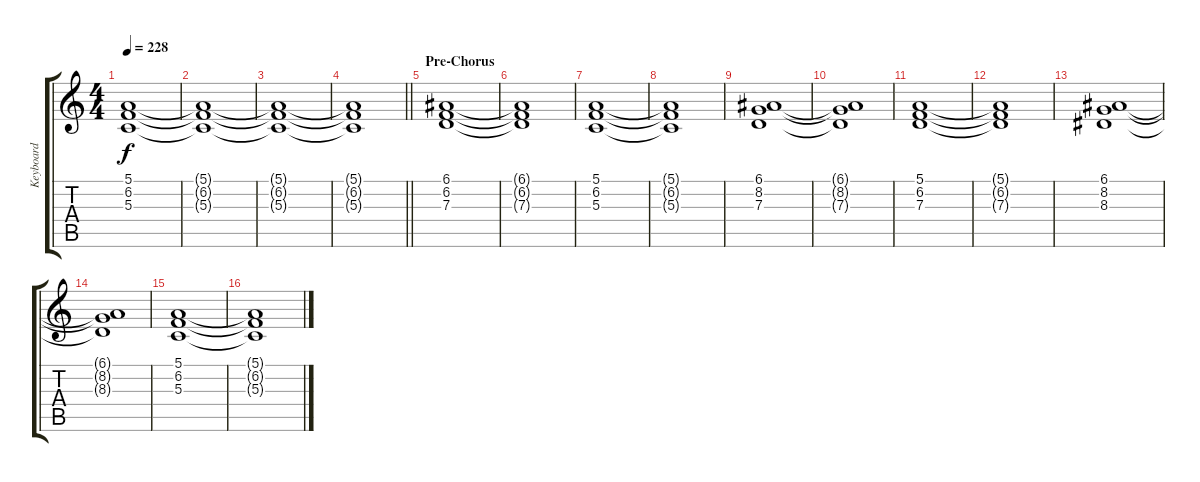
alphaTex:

\track ("Keyboard" "Keyboard") {instrument stringensemble1}
\staff {score tabs}
\tuning (E4 B3 G3 D3 A2 E2) {hide}
\ts (4 4)
\tempo 228
\clef g2
\ks c
(5.1 6.2 5.3).1{dy f} |
(5.1{t} 6.2{t} 5.3{t}).1 |
(5.1{t} 6.2{t} 5.3{t}).1 |
\barLineRight lightlight
(5.1{t} 6.2{t} 5.3{t}).1 |
\section ("" "Pre-Chorus")
(6.1 6.2 7.3).1 |
(6.1{t} 6.2{t} 7.3{t}).1 |
(5.1 6.2 5.3).1 |
(5.1{t} 6.2{t} 5.3{t}).1 |
(6.1 8.2 7.3).1 |
(6.1{t} 8.2{t} 7.3{t}).1 |
(5.1 6.2 7.3).1 |
(5.1{t} 6.2{t} 7.3{t}).1 |
(6.1 8.2 8.3).1 |
(6.1{t} 8.2{t} 8.3{t}).1 |
(5.1 6.2 5.3).1 |
(5.1{t} 6.2{t} 5.3{t}).1
